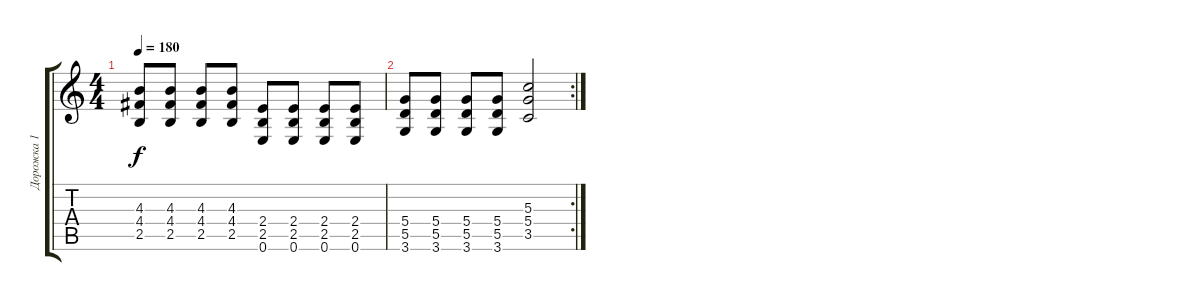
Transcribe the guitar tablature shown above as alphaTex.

\track ("Дорожка 1" "Дорожка 1") {instrument distortionguitar}
\staff {score tabs}
\tuning (E4 B3 G3 D3 A2 E2) {hide}
\ts (4 4)
\tempo 180
\clef g2
\ks c
(4.3 4.4 2.5).8{dy f} (4.3 4.4 2.5).8 (4.3 4.4 2.5).8 (4.3 4.4 2.5).8 (2.4 2.5 0.6).8 (2.4 2.5 0.6).8 (2.4 2.5 0.6).8 (2.4 2.5 0.6).8 |
\rc 2
(5.4 5.5 3.6).8 (5.4 5.5 3.6).8 (5.4 5.5 3.6).8 (5.4 5.5 3.6).8 (5.3 5.4 3.5).2
